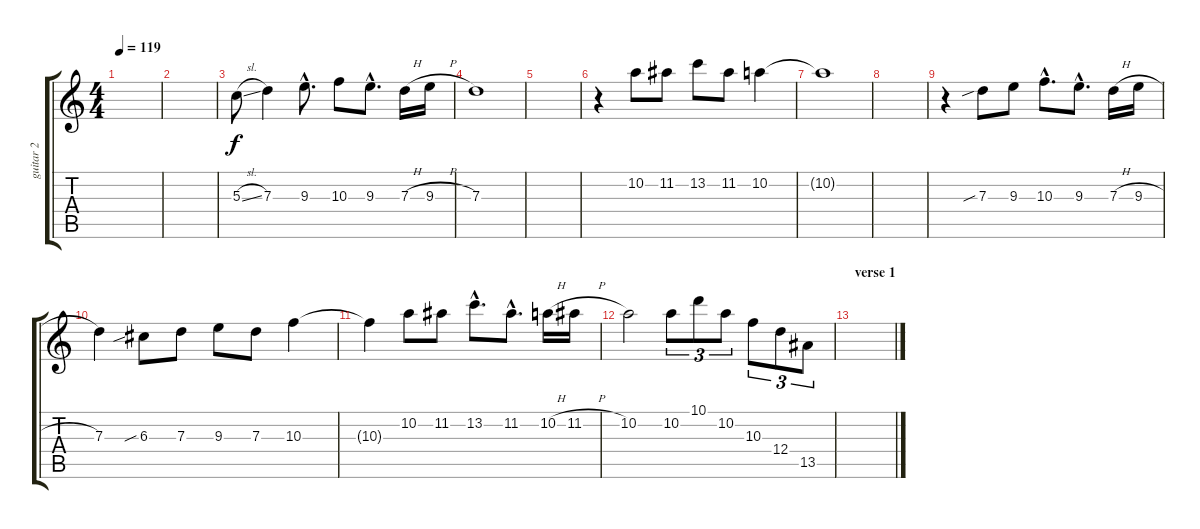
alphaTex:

\track ("guitar 2" "guitar 2") {instrument electricguitarclean}
\staff {score tabs}
\tuning (E4 B3 G3 D3 A2 E2) {hide}
\ts (4 4)
\tempo 119
\clef g2
\ks c
|
|
5.3{sl}.8 7.3.4 9.3{hac}.8{d} 10.3.8 9.3{hac}.8{d} 7.3{h}.16 9.3{h}.16 |
7.3.1 |
|
r.4 10.2.8 11.2.8 13.2.8 11.2.8 10.2.4 |
10.2{t}.1 |
|
r.4 7.3{sib}.8 9.3.8 10.3{hac}.8{d} 9.3{hac}.8{d} 7.3{h}.16 9.3{h}.16 |
7.3.4 6.3{sib}.8 7.3.8 9.3.8 7.3.8 10.3.4 |
10.3{t}.4 10.2.8 11.2.8 13.2{hac}.8{d} 11.2{hac}.8{d} 10.2{h}.16 11.2{h}.16 |
10.2.2 10.2.8{tu (3 2)} 10.1.8{tu (3 2)} 10.2.8{tu (3 2)} 10.3.8{tu (3 2)} 12.4.8{tu (3 2)} 13.5.8{tu (3 2)} |
\section ("" "verse 1")
